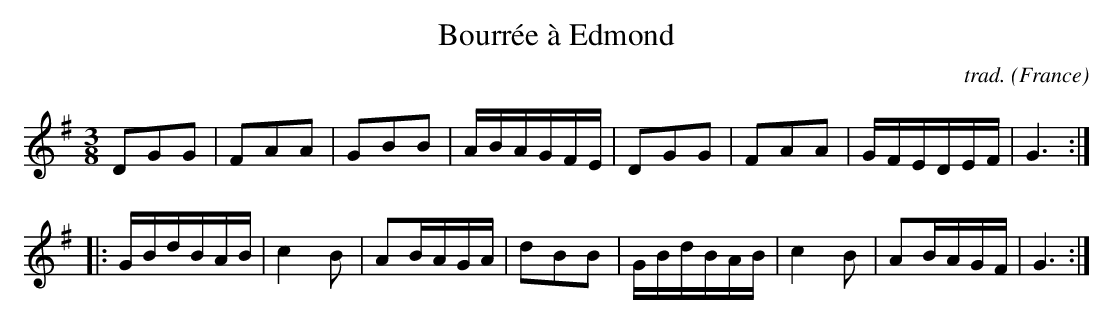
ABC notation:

X:1
T:Bourr\'ee \`a Edmond
C:trad.
O:France
M:3/8
L:1/8
K:G major
DGG | FAA | GBB | A/B/A/G/F/E/ | DGG | FAA | G/F/E/D/E/F/ | G3 :|
|: G/B/d/B/A/B/ | c2 B | AB/A/G/A/ | dBB | G/B/d/B/A/B/ | c2 B | AB/A/G/F/ | G3 :|
